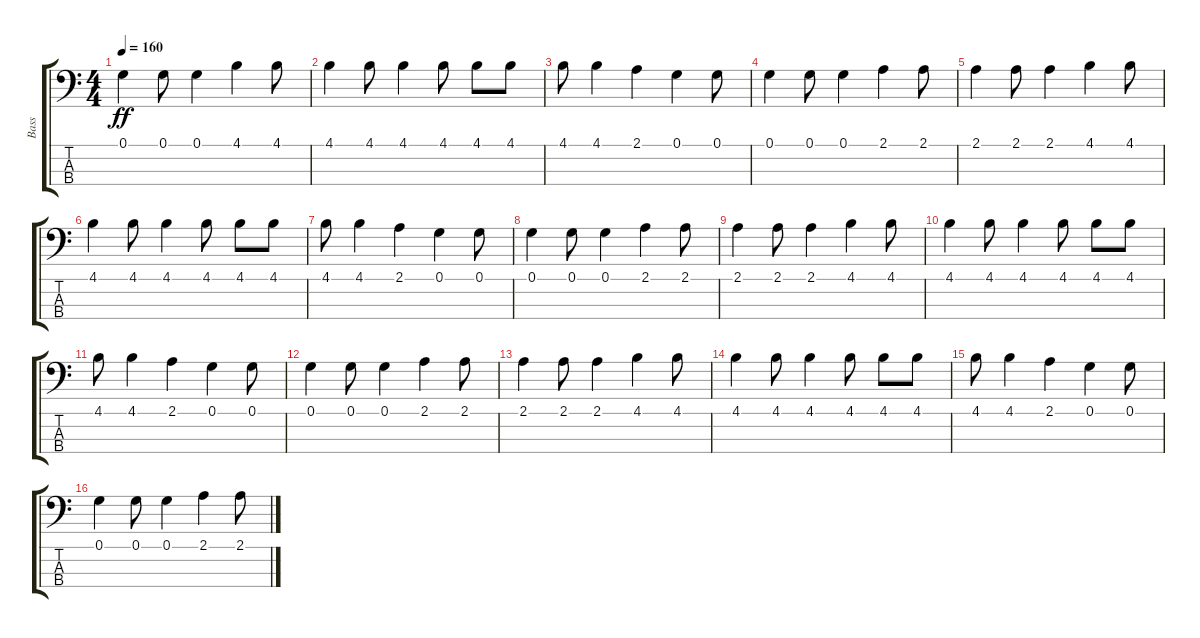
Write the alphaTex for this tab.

\track ("Bass" "Bass") {instrument electricbassfinger}
\staff {score tabs}
\tuning (G2 D2 A1 E1) {hide}
\ts (4 4)
\tempo 160
\clef f4
\ks c
0.1.4{dy ff} 0.1.8 0.1.4 4.1.4 4.1.8 |
4.1.4 4.1.8 4.1.4 4.1.8 4.1.8 4.1.8 |
4.1.8 4.1.4 2.1.4 0.1.4 0.1.8 |
0.1.4 0.1.8 0.1.4 2.1.4 2.1.8 |
2.1.4 2.1.8 2.1.4 4.1.4 4.1.8 |
4.1.4 4.1.8 4.1.4 4.1.8 4.1.8 4.1.8 |
4.1.8 4.1.4 2.1.4 0.1.4 0.1.8 |
0.1.4 0.1.8 0.1.4 2.1.4 2.1.8 |
2.1.4 2.1.8 2.1.4 4.1.4 4.1.8 |
4.1.4 4.1.8 4.1.4 4.1.8 4.1.8 4.1.8 |
4.1.8 4.1.4 2.1.4 0.1.4 0.1.8 |
0.1.4 0.1.8 0.1.4 2.1.4 2.1.8 |
2.1.4 2.1.8 2.1.4 4.1.4 4.1.8 |
4.1.4 4.1.8 4.1.4 4.1.8 4.1.8 4.1.8 |
4.1.8 4.1.4 2.1.4 0.1.4 0.1.8 |
0.1.4 0.1.8 0.1.4 2.1.4 2.1.8
